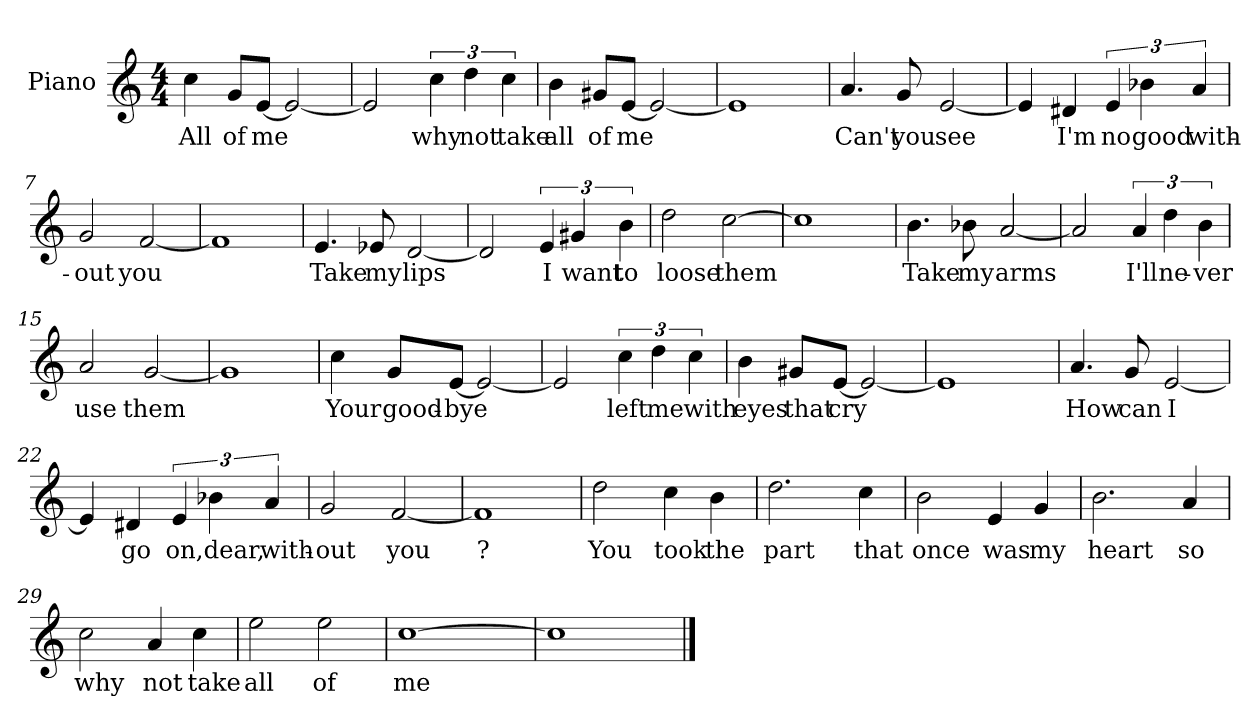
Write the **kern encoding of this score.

**kern	**text
*part1	*part1
*staff1	*staff1
*I"Piano	*
*I'Pno.	*
*clefG2	*
*k[]	*
*M4/4	*
=1	=1
!	!LO:LY:b
4cc\	All
!	!LO:LY:b
8g/L	of
!	!LO:LY:b
[8e/J	me
2e/_	.
=2	=2
2e/]	.
!	!LO:LY:b
6cc\	why
!	!LO:LY:b
6dd\	not
!	!LO:LY:b
6cc\	take
=3	=3
!	!LO:LY:b
4b\	all
!	!LO:LY:b
8g#X/L	of
!	!LO:LY:b
[8e/J	me
2e/_	.
=4	=4
1e]	.
!!LO:LB:g=z
=5	=5
!	!LO:LY:b
4.a/	Can't
!	!LO:LY:b
8g/	you
!	!LO:LY:b
[2e/	see
=6	=6
4e/]	.
!	!LO:LY:b
4d#X/	I'm
!	!LO:LY:b
6e/	no
!	!LO:LY:b
6b-X\	good
!	!LO:LY:b
6a/	with-
=7	=7
!	!LO:LY:b
2g/	-out
!	!LO:LY:b
[2f/	you
=8	=8
1f]	.
!!LO:LB:g=z
=9	=9
!	!LO:LY:b
4.e/	Take
!	!LO:LY:b
8e-X/	my
!	!LO:LY:b
[2d/	lips
=10	=10
2d/]	.
!	!LO:LY:b
6e/	I
!	!LO:LY:b
6g#X/	want
!	!LO:LY:b
6b\	to
=11	=11
!	!LO:LY:b
2dd\	loose
!	!LO:LY:b
[2cc\	them
=12	=12
1cc]	.
!!LO:LB:g=z
=13	=13
!	!LO:LY:b
4.b\	Take
!	!LO:LY:b
8b-X\	my
!	!LO:LY:b
[2a/	arms
=14	=14
2a/]	.
!	!LO:LY:b
6a/	I'll
!	!LO:LY:b
6dd\	ne-
!	!LO:LY:b
6b\	-ver
=15	=15
!	!LO:LY:b
2a/	use
!	!LO:LY:b
[2g/	them
=16	=16
1g]	.
!!LO:LB:g=z
=17	=17
!	!LO:LY:b
4cc\	Your
!	!LO:LY:b
8g/L	good-
!	!LO:LY:b
[8e/J	-bye
2e/_	.
=18	=18
2e/]	.
!	!LO:LY:b
6cc\	left
!	!LO:LY:b
6dd\	me
!	!LO:LY:b
6cc\	with
=19	=19
!	!LO:LY:b
4b\	eyes
!	!LO:LY:b
8g#X/L	that
!	!LO:LY:b
[8e/J	cry
2e/_	.
=20	=20
1e]	.
!!LO:LB:g=z
=21	=21
!	!LO:LY:b
4.a/	How
!	!LO:LY:b
8g/	can
!	!LO:LY:b
[2e/	I
=22	=22
4e/]	.
!	!LO:LY:b
4d#X/	go
!	!LO:LY:b
6e/	on,
!	!LO:LY:b
6b-X\	dear,
!	!LO:LY:b
6a/	with-
=23	=23
!	!LO:LY:b
2g/	-out
!	!LO:LY:b
[2f/	you
=24	=24
!	!LO:LY:b
1f]	?
!!LO:LB:g=z
=25	=25
!	!LO:LY:b
2dd\	You
!	!LO:LY:b
4cc\	took
!	!LO:LY:b
4b\	the
=26	=26
!	!LO:LY:b
2.dd\	part
!	!LO:LY:b
4cc\	that
=27	=27
!	!LO:LY:b
2b\	once
!	!LO:LY:b
4e/	was
!	!LO:LY:b
4g/	my
=28	=28
!	!LO:LY:b
2.b\	heart
!	!LO:LY:b
4a/	so
!!LO:LB:g=z
=29	=29
!	!LO:LY:b
2cc\	why
!	!LO:LY:b
4a/	not
!	!LO:LY:b
4cc\	take
=30	=30
!	!LO:LY:b
2ee\	all
!	!LO:LY:b
2ee\	of
=31	=31
!	!LO:LY:b
*^	*
[1cc	2ai/yy	me
.	2g/yy	.
=32	=32	=32
1cc]	2g/yy	.
.	2ryy	.
*v	*v	*
==	==
*-	*-
